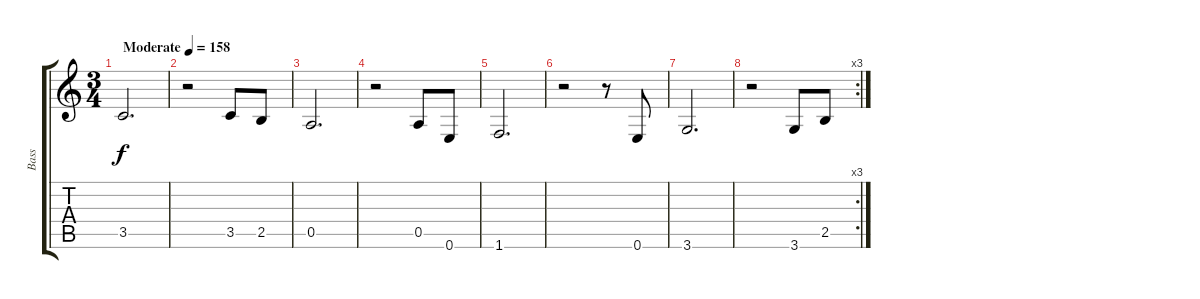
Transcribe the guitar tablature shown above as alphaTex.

\track ("Bass" "Bass") {instrument acousticbass}
\staff {score tabs}
\tuning (E4 B3 G3 D3 A2 E2) {hide}
\ts (3 4)
\tempo (158 "Moderate")
\clef g2
\ks c
3.5.2{d dy f instrument acousticbass} |
r.2 3.5.8 2.5.8 |
0.5.2{d} |
r.2 0.5.8 0.6.8 |
1.6.2{d} |
r.2 r.8 0.6.8 |
3.6.2{d} |
\rc 3
r.2 3.6.8 2.5.8
